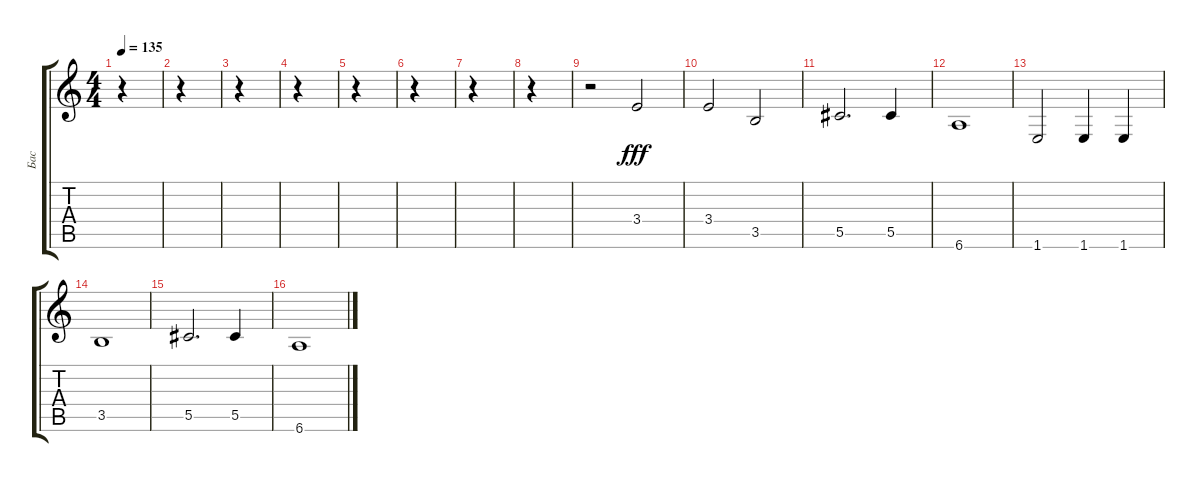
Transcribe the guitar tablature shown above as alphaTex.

\track ("Бас" "Бас") {instrument electricbassfinger}
\staff {score tabs}
\tuning (Eb4 Bb3 Gb3 Db3 Ab2 Eb2) {hide}
\ts (4 4)
\tempo 135
\clef g2
\ks c
r.4{dy fff} |
r.4 |
r.4 |
r.4 |
r.4 |
r.4 |
r.4 |
r.4 |
r.2 3.4.2 |
3.4.2 3.5.2 |
5.5.2{d} 5.5.4 |
6.6.1 |
1.6.2 1.6.4 1.6.4 |
3.5.1 |
5.5.2{d} 5.5.4 |
6.6.1
